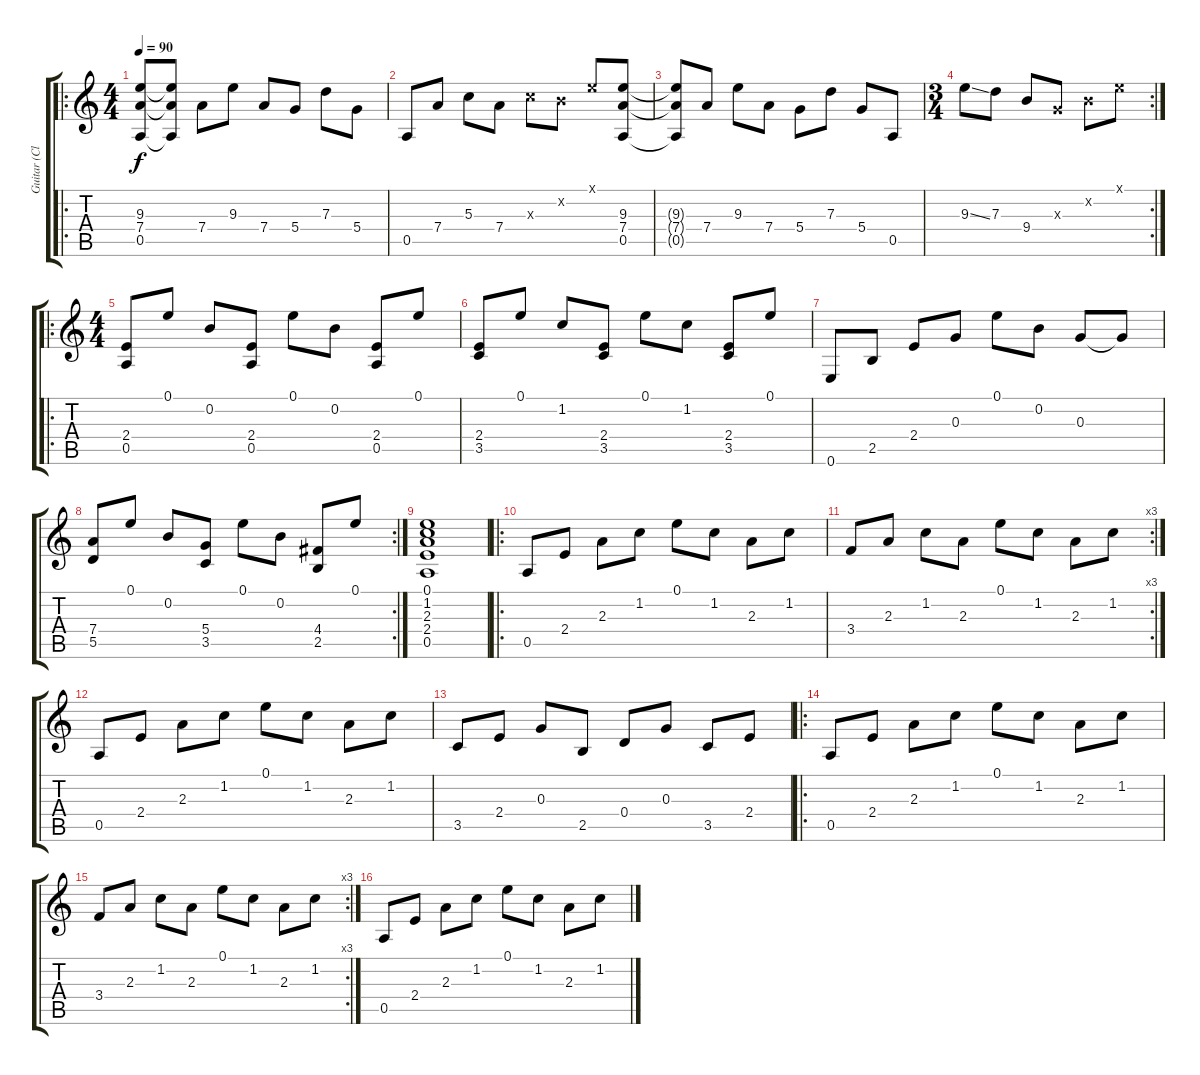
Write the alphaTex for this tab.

\track ("Guitar (Clean)" "Guitar (Cl") {instrument electricguitarclean}
\staff {score tabs}
\tuning (E4 B3 G3 D3 A2 E2) {hide}
\ro
\ts (4 4)
\tempo 90
\clef g2
\ks c
(9.3 7.4 0.5).8{dy f instrument electricguitarclean} (9.3{t} 7.4{t} 0.5{t}).8 7.4.8 9.3.8 7.4.8 5.4.8 7.3.8 5.4.8 |
0.5.8 7.4.8 5.3.8 7.4.8 5.3{x}.8 0.2{x}.8 0.1{x}.8 (9.3 7.4 0.5).8 |
(9.3{t} 7.4{t} 0.5{t}).8 7.4.8 9.3.8 7.4.8 5.4.8 7.3.8 5.4.8 0.5.8 |
\rc 2
\ts (3 4)
9.3{ss}.8 7.3.8 9.4.8 0.3{x}.8 0.2{x}.8 0.1{x}.8 |
\ro
\ts (4 4)
(2.4 0.5).8 0.1.8 0.2.8 (2.4 0.5).8 0.1.8 0.2.8 (2.4 0.5).8 0.1.8 |
(2.4 3.5).8 0.1.8 1.2.8 (2.4 3.5).8 0.1.8 1.2.8 (2.4 3.5).8 0.1.8 |
0.6.8 2.5.8 2.4.8 0.3.8 0.1.8 0.2.8 0.3.8 0.3{t}.8 |
\rc 2
(7.4 5.5).8 0.1.8 0.2.8 (5.4 3.5).8 0.1.8 0.2.8 (4.4 2.5).8 0.1.8 |
(0.1 1.2 2.3 2.4 0.5).1 |
\ro
0.5.8 2.4.8 2.3.8 1.2.8 0.1.8 1.2.8 2.3.8 1.2.8 |
\rc 3
3.4.8 2.3.8 1.2.8 2.3.8 0.1.8 1.2.8 2.3.8 1.2.8 |
0.5.8 2.4.8 2.3.8 1.2.8 0.1.8 1.2.8 2.3.8 1.2.8 |
3.5.8 2.4.8 0.3.8 2.5.8 0.4.8 0.3.8 3.5.8 2.4.8 |
\ro
0.5.8 2.4.8 2.3.8 1.2.8 0.1.8 1.2.8 2.3.8 1.2.8 |
\rc 3
3.4.8 2.3.8 1.2.8 2.3.8 0.1.8 1.2.8 2.3.8 1.2.8 |
0.5.8 2.4.8 2.3.8 1.2.8 0.1.8 1.2.8 2.3.8 1.2.8
